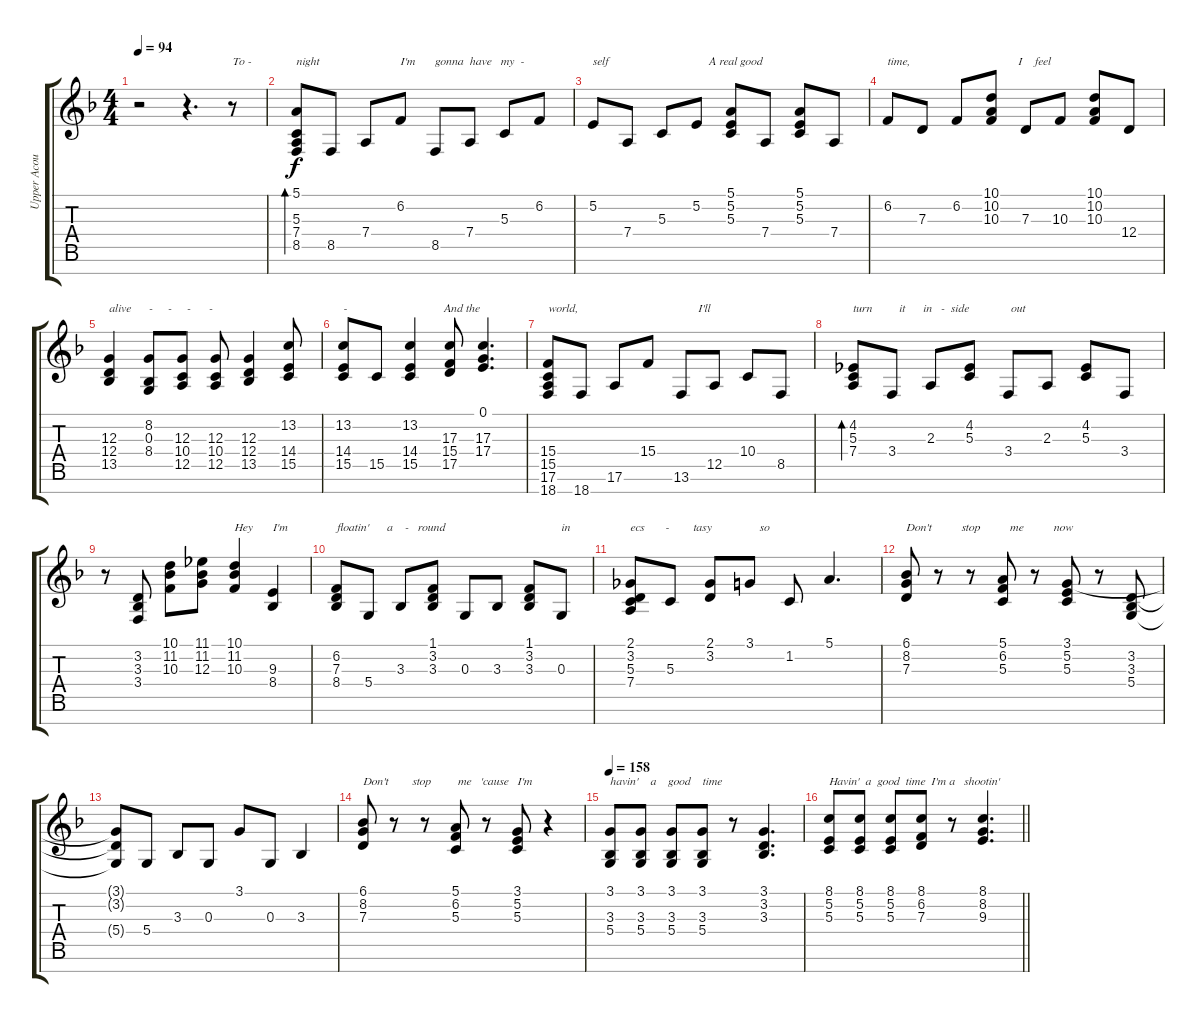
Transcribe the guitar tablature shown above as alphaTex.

\track ("Upper Acoustic Piano" "Upper Acou") {instrument acousticgrandpiano}
\staff {score tabs}
\tuning (E4 B3 G3 D3 A2 E2 B1) {hide}
\ts (4 4)
\tempo 94
\clef g2
\ks f
r.2{dy f instrument acousticgrandpiano} r.4{d} r.8{txt "To - "} |
(5.1 5.3 7.4 8.5).8{bd 480 txt "night"} 8.5.8 7.4.8 6.2.8{txt "I'm "} 8.5.8{txt "gonna  have   my  - "} 7.4.8 5.3.8 6.2.8 |
5.2.8{txt "self                                 A real good"} 7.4.8 5.3.8 5.2.8 (5.1 5.2 5.3).8 7.4.8 (5.1 5.2 5.3).8 7.4.8 |
6.2.8{txt "time,                                    I    feel"} 7.3.8 6.2.8 (10.1 10.2 10.3).8 7.3.8 10.3.8 (10.1 10.2 10.3).8 12.4.8 |
(12.3 12.4 13.5).4{txt "alive      -     -     -      -"} (8.2 0.3 8.4).8 (12.3 10.4 12.5).8 (12.3 10.4 12.5).8 (12.3 12.4 13.5).4 (13.2 14.4 15.5).8 |
(13.2 14.4 15.5).8{txt "-                                And the"} 15.5.8 (13.2 14.4 15.5).4 (17.3 15.4 17.5).8 (0.1 17.3 17.4).4{d} |
(15.4 15.5 17.6 18.7).8{txt "world,                                        I'll"} 18.7.8 17.6.8 15.4.8 13.6.8 12.5.8 10.4.8 8.5.8 |
(4.2 5.3 7.4).8{bd 480 txt "turn         it      in   -  side              out"} 3.4.8 2.3.8 (4.2 5.3).8 3.4.8 2.3.8 (4.2 5.3).8 3.4.8 |
r.8 (3.2 3.3 3.4).8 (10.1 11.2 10.3).8 (11.1 11.2 12.3).8 (10.1 11.2 10.3).4{txt "Hey"} (9.3 8.4).4{txt "I'm"} |
(6.2 7.3 8.4).8{txt "floatin'      a    -   round"} 5.4.8 3.3.8 (1.1 3.2 3.3).8 0.3.8 3.3.8 (1.1 3.2 3.3).8 0.3.8{txt "in"} |
(2.1 3.2 5.3 7.4).8{txt "ecs       -        tasy                so"} 5.3.8 (2.1 3.2).8 3.1.8 1.2.8 5.1.4{d} |
(6.1 8.2 7.3).8{txt "Don't          stop          me          now"} r.8 r.8 (5.1 6.2 5.3).8 r.8 (3.1 5.2 5.3).8 r.8 (3.2 3.3 5.4).8 |
(3.1{t} 3.2{t} 5.4{t}).8 5.4.8 3.3.8 0.3.8 3.1.8 0.3.8 3.3.4 |
(6.1 8.2 7.3).8{txt "Don't        stop         me   'cause   I'm"} r.8 r.8 (5.1 6.2 5.3).8 r.8 (3.1 5.2 5.3).8 r.4 |
\tempo 158
(3.1 3.3 5.4).8{txt "havin'    a    good    time"} (3.1 3.3 5.4).8 (3.1 3.3 5.4).8 (3.1 3.3 5.4).8 r.8 (3.1 3.2 3.3).4{d} |
\barLineRight lightlight
(8.1 5.2 5.3).8{txt "Havin'  a  good  time  I'm a   shootin'"} (8.1 5.2 5.3).8 (8.1 5.2 5.3).8 (8.1 6.2 7.3).8 r.8 (8.1 8.2 9.3).4{d}
